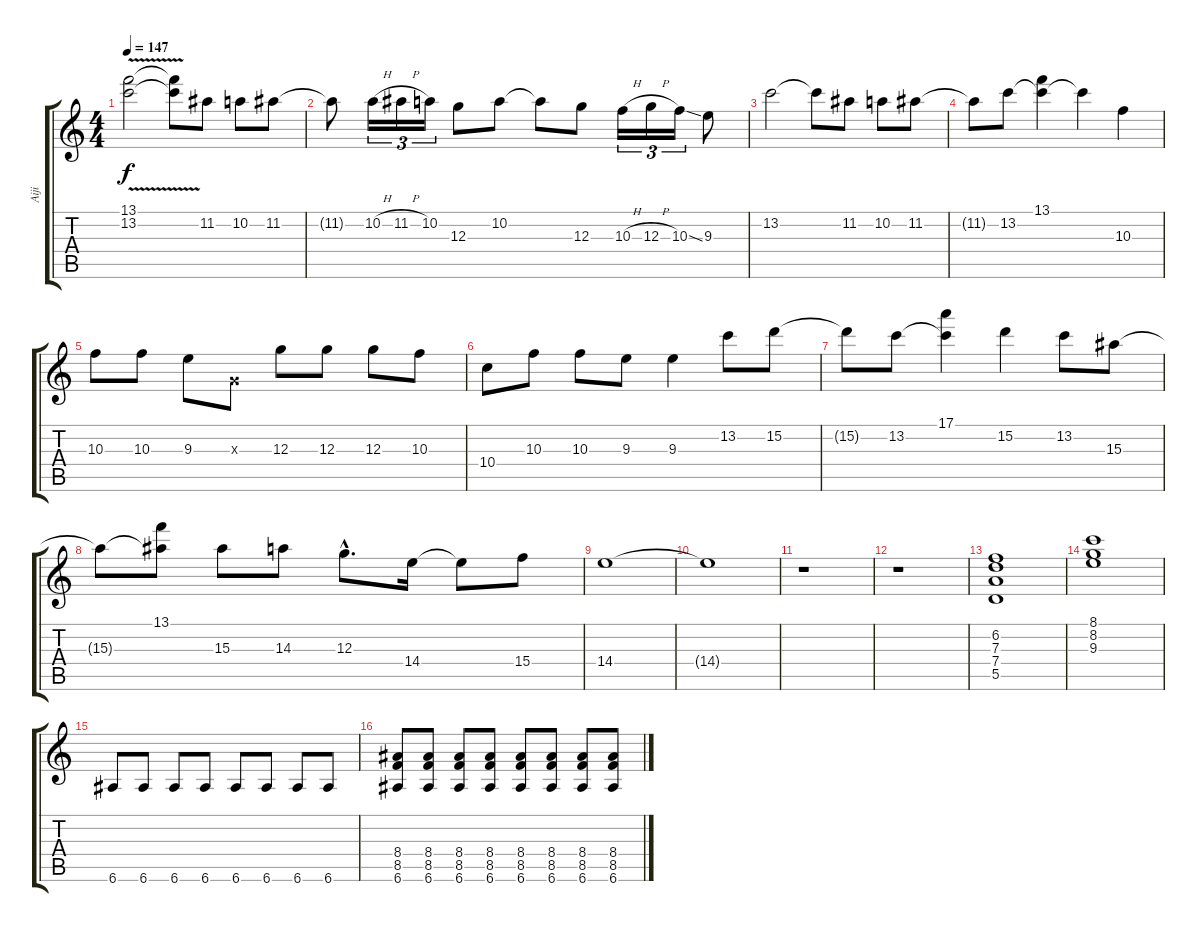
\track ("Aiji" "Aiji") {instrument overdrivenguitar}
\staff {score tabs}
\tuning (E4 B3 G3 D3 A2 E2) {hide}
\ts (4 4)
\tempo 147
\clef g2
\ks c
(13.1{v} 13.2{v}).2{dy f volume 16 instrument overdrivenguitar} (13.1{t} 13.2{t}).8 11.2.8 10.2.8 11.2.8 |
11.2{t}.8 10.2{h}.16{tu (3 2)} 11.2{h}.16{tu (3 2)} 10.2.16{tu (3 2)} 12.3.8 10.2.8 10.2{t}.8 12.3.8 10.3{h}.16{tu (3 2)} 12.3{h}.16{tu (3 2)} 10.3{ss}.16{tu (3 2)} 9.3.8 |
13.2.2 13.2{t}.8 11.2.8 10.2.8 11.2.8 |
11.2{t}.8 13.2.8 (13.1 13.2{t}).4 13.2{t}.4 10.3.4 |
10.3.8 10.3.8 9.3.8 0.3{x}.8 12.3.8 12.3.8 12.3.8 10.3.8 |
10.4.8 10.3.8 10.3.8 9.3.8 9.3.4 13.2.8 15.2.8 |
15.2{t}.8 13.2.8 (17.1 13.2{t}).4 15.2.4 13.2.8 15.3.8 |
15.3{t}.8 (13.1 15.3{t}).8 15.3.8 14.3.8 12.3{hac}.8{d} 14.4.16 14.4{t}.8 15.4.8 |
14.4.1 |
14.4{t}.1 |
r.1{volume 13 instrument overdrivenguitar} |
r.1 |
(6.2 7.3 7.4 5.5).1 |
(8.1 8.2 9.3).1 |
6.6.8 6.6.8 6.6.8 6.6.8 6.6.8 6.6.8 6.6.8 6.6.8 |
(8.4 8.5 6.6).8 (8.4 8.5 6.6).8 (8.4 8.5 6.6).8 (8.4 8.5 6.6).8 (8.4 8.5 6.6).8 (8.4 8.5 6.6).8 (8.4 8.5 6.6).8 (8.4 8.5 6.6).8
